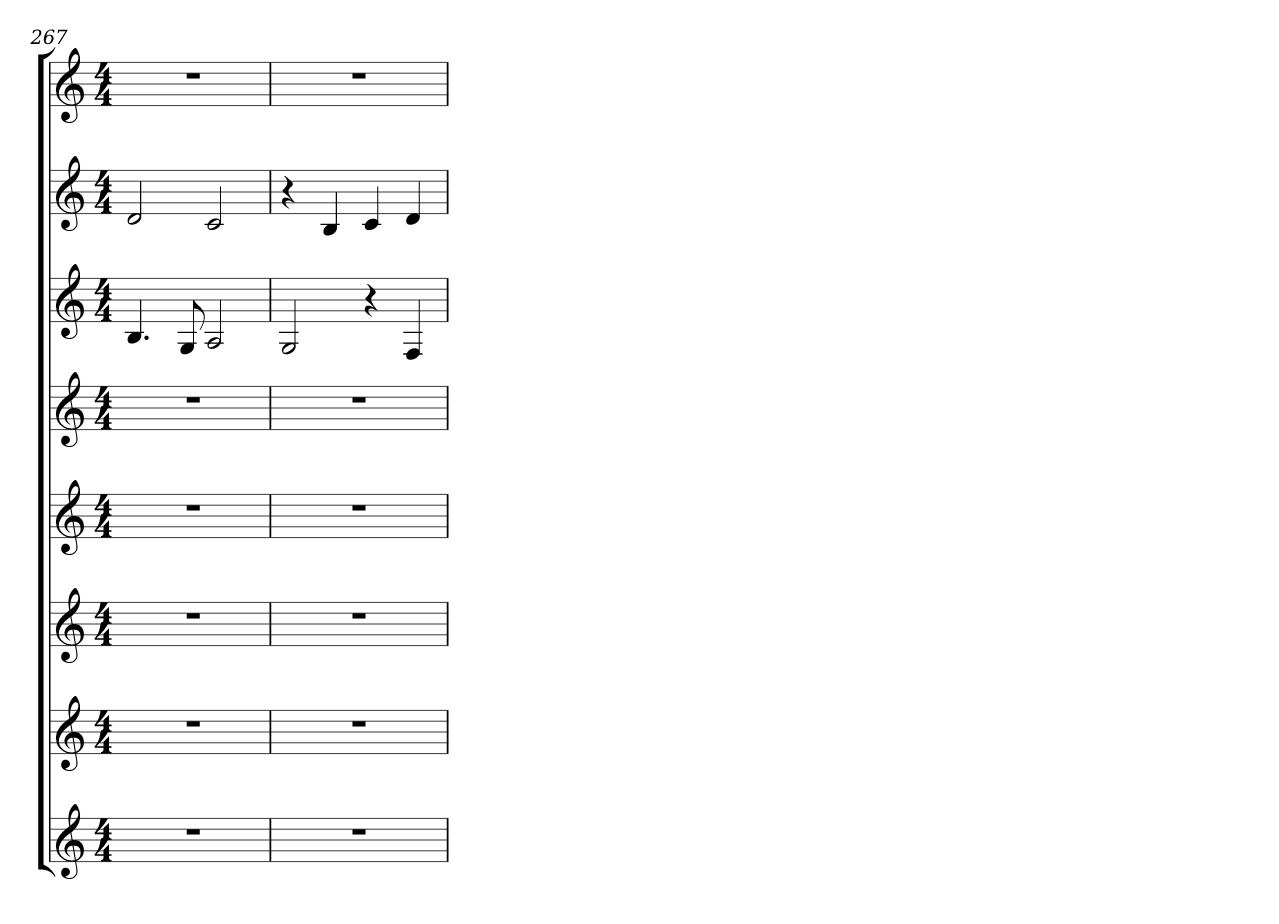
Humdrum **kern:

**kern	**kern	**kern	**kern	**kern	**kern	**kern	**kern
*part8	*part7	*part6	*part5	*part4	*part3	*part2	*part1
*staff8	*staff7	*staff6	*staff5	*staff4	*staff3	*staff2	*staff1
*clefG2	*clefG2	*clefG2	*clefG2	*clefG2	*clefG2	*clefG2	*clefG2
*k[]	*k[]	*k[]	*k[]	*k[]	*k[]	*k[]	*k[]
*M4/4	*M4/4	*M4/4	*M4/4	*M4/4	*M4/4	*M4/4	*M4/4
=267	=267	=267	=267	=267	=267	=267	=267
1r	1r	1r	1r	1r	4.B/	2d/	1r
.	.	.	.	.	8G/	.	.
.	.	.	.	.	2A/	2c/	.
=268	=268	=268	=268	=268	=268	=268	=268
1r	1r	1r	1r	1r	2G/	4r	1r
.	.	.	.	.	.	4B/	.
.	.	.	.	.	4r	4c/	.
.	.	.	.	.	4F/	4d/	.
=	=	=	=	=	=	=	=
*-	*-	*-	*-	*-	*-	*-	*-
